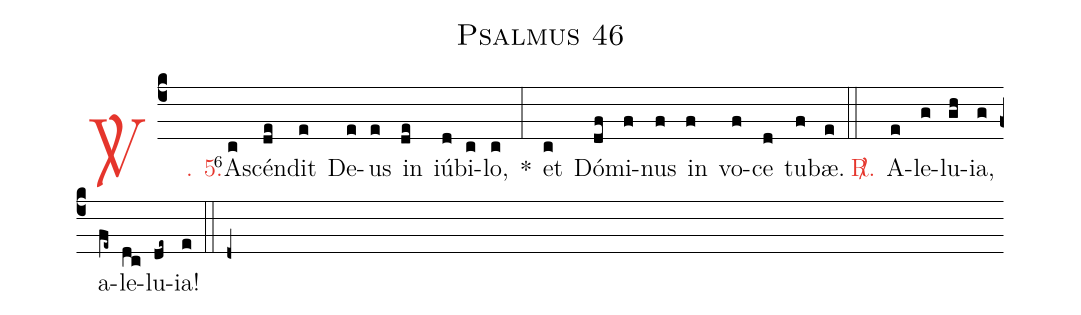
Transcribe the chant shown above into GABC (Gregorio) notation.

name: Psalmus 46;
%%
(c4)

<c><sp>V/</sp>. 5.</c>() <v>\VSup{6}</v>A(c)scén(de)dit(e) De(e)us(e) in(de) iú(d)bi(c)lo,(c) *(:) et(c) Dó(df)mi(f)nus(f) in(f) vo(f)ce(d) tu(f)bæ.(e)

(::)

<nlba><c><sp>R/</sp>.</c>() A</nlba>(e)le(g)lu(gh)ia,(g) a(fe~)le(dc)lu(de~)ia!(e)

(::)

(d+)
